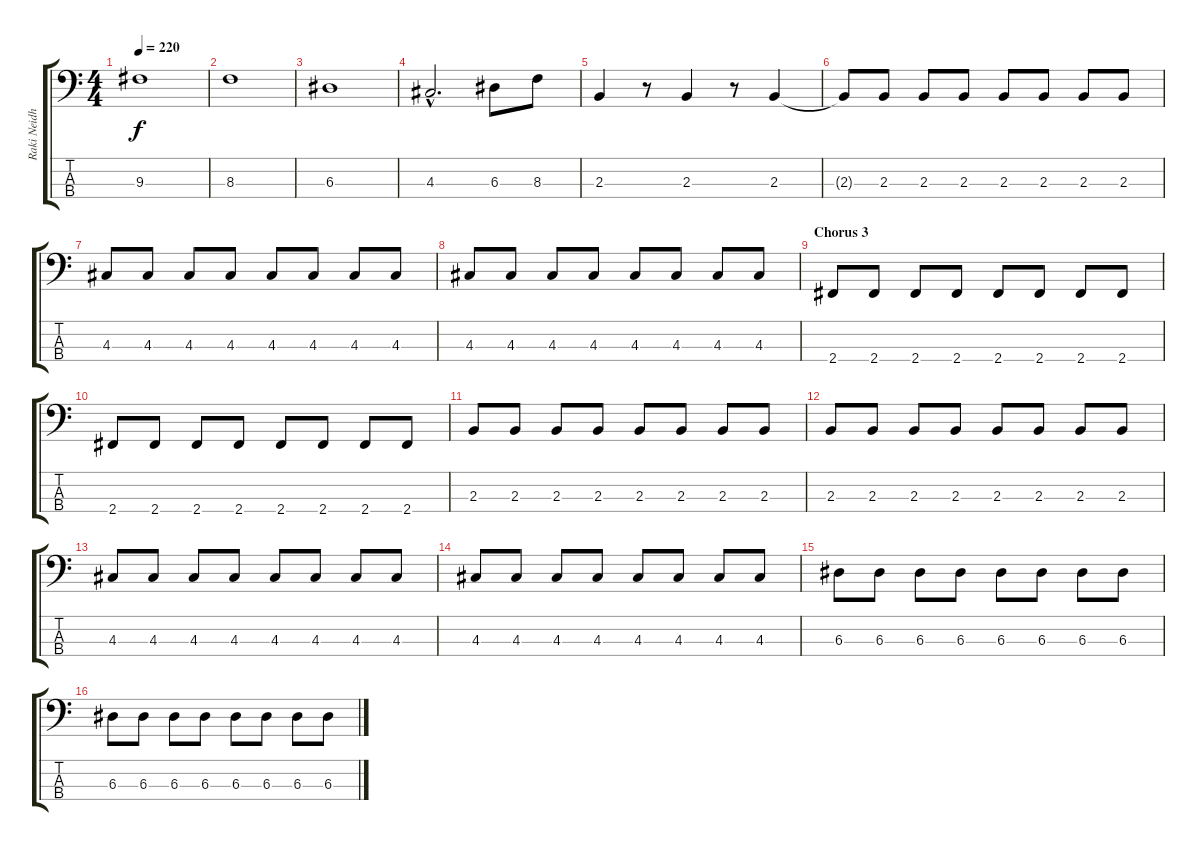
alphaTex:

\track ("Raki Neidhardt" "Raki Neidh") {instrument electricbasspick}
\staff {score tabs}
\tuning (G2 D2 A1 E1) {hide}
\ts (4 4)
\tempo 220
\clef f4
\ks c
9.3.1{dy f} |
8.3.1 |
6.3.1 |
4.3{hac}.2{d} 6.3.8 8.3.8 |
2.3.4 r.8 2.3.4 r.8 2.3.4 |
2.3{t}.8 2.3.8 2.3.8 2.3.8 2.3.8 2.3.8 2.3.8 2.3.8 |
4.3.8 4.3.8 4.3.8 4.3.8 4.3.8 4.3.8 4.3.8 4.3.8 |
4.3.8 4.3.8 4.3.8 4.3.8 4.3.8 4.3.8 4.3.8 4.3.8 |
\section ("" "Chorus 3")
2.4.8 2.4.8 2.4.8 2.4.8 2.4.8 2.4.8 2.4.8 2.4.8 |
2.4.8 2.4.8 2.4.8 2.4.8 2.4.8 2.4.8 2.4.8 2.4.8 |
2.3.8 2.3.8 2.3.8 2.3.8 2.3.8 2.3.8 2.3.8 2.3.8 |
2.3.8 2.3.8 2.3.8 2.3.8 2.3.8 2.3.8 2.3.8 2.3.8 |
4.3.8 4.3.8 4.3.8 4.3.8 4.3.8 4.3.8 4.3.8 4.3.8 |
4.3.8 4.3.8 4.3.8 4.3.8 4.3.8 4.3.8 4.3.8 4.3.8 |
6.3.8 6.3.8 6.3.8 6.3.8 6.3.8 6.3.8 6.3.8 6.3.8 |
6.3.8 6.3.8 6.3.8 6.3.8 6.3.8 6.3.8 6.3.8 6.3.8
